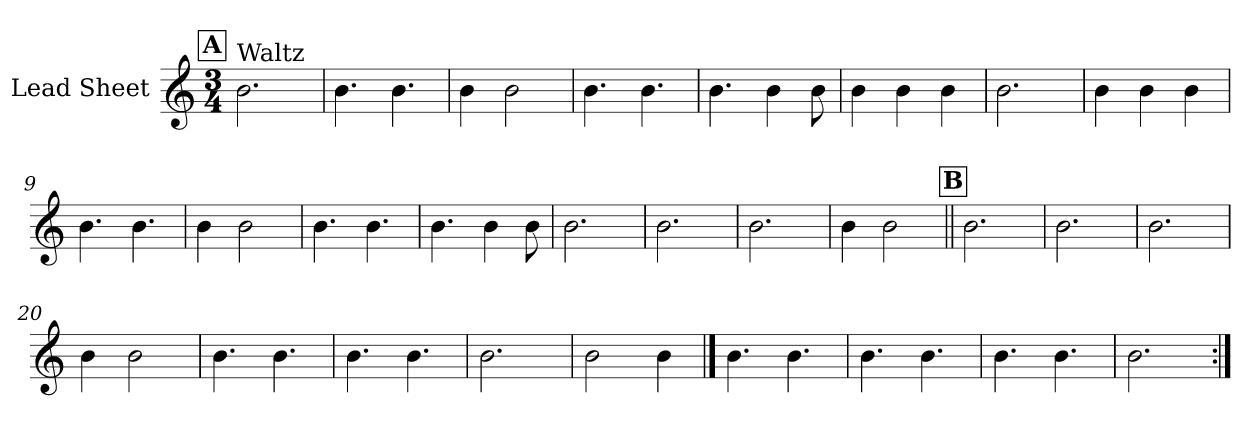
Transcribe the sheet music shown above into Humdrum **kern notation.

**kern
*part1
*staff1
*I"Lead Sheet
*clefG2
*k[]
*M3/4
!!LO:REH:place=s1:a:fs=14:t=A
=1
!LO:TX:a:t=Waltz
2.b\
=2
4.b\
4.b\
=3
4b\
2b\
!!LO:LB:g=z
=4
4.b\
4.b\
=5
4.b\
4b\
8b\
=6
4b\
4b\
4b\
!!LO:LB:g=z
=7
2.b\
=8
4b\
4b\
4b\
=9
4.b\
4.b\
!!LO:LB:g=z
=10
4b\
2b\
=11
4.b\
4.b\
=12
4.b\
4b\
8b\
!!LO:LB:g=z
=13
2.b\
=14
2.b\
=15
2.b\
=16
4b\
2b\
!!LO:LB:g=z
!!LO:REH:place=s1:a:fs=14:t=B
=17||
2.b\
=18
2.b\
=19
2.b\
=20
4b\
2b\
!!LO:LB:g=z
=21
4.b\
4.b\
=22
4.b\
4.b\
=23
2.b\
=24
2b\
4b\
!!LO:LB:g=z
==25
4.b\
4.b\
=26
4.b\
4.b\
=27
4.b\
4.b\
=28
2.b\
=:|!
*-
